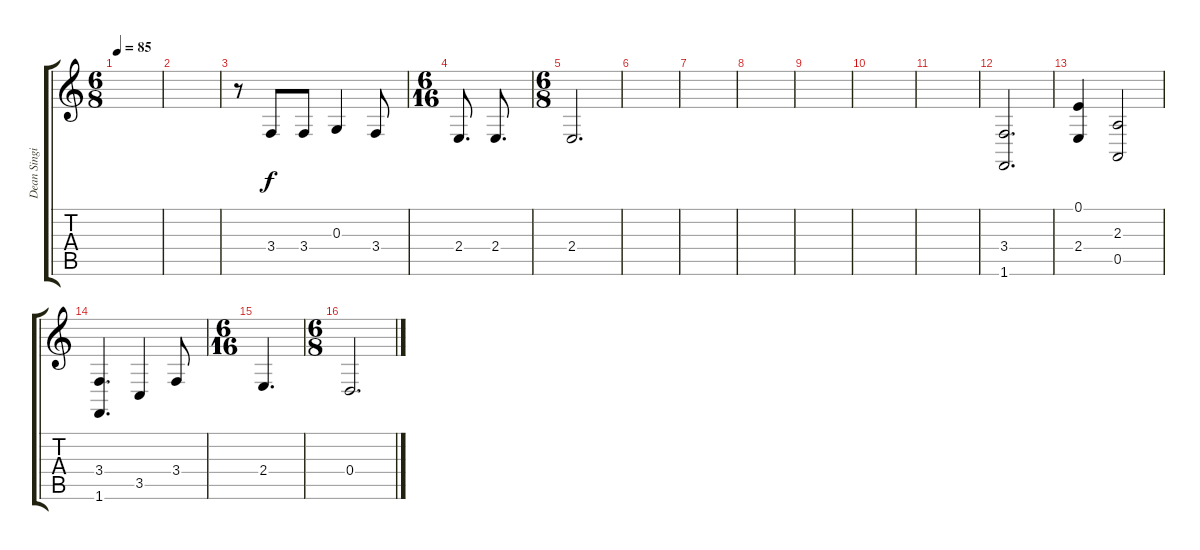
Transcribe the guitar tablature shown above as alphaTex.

\track ("Dean Singing" "Dean Singi") {instrument frenchhorn}
\staff {score tabs}
\tuning (E4 B3 G3 D3 A2 E2) {hide}
\ts (6 8)
\tempo 85
\clef g2
\ks c
|
|
r.8 3.4.8 3.4.8 0.3.4 3.4.8 |
\ts (6 16)
2.4.8{d} 2.4.8{d} |
\ts (6 8)
2.4.2{d} |
|
|
|
|
|
|
(3.4 1.6).2{d} |
(0.1 2.4).4 (2.3 0.5).2 |
(3.4 1.6).4{d} 3.5.4 3.4.8 |
\ts (6 16)
2.4.4{d} |
\ts (6 8)
0.4.2{d}
